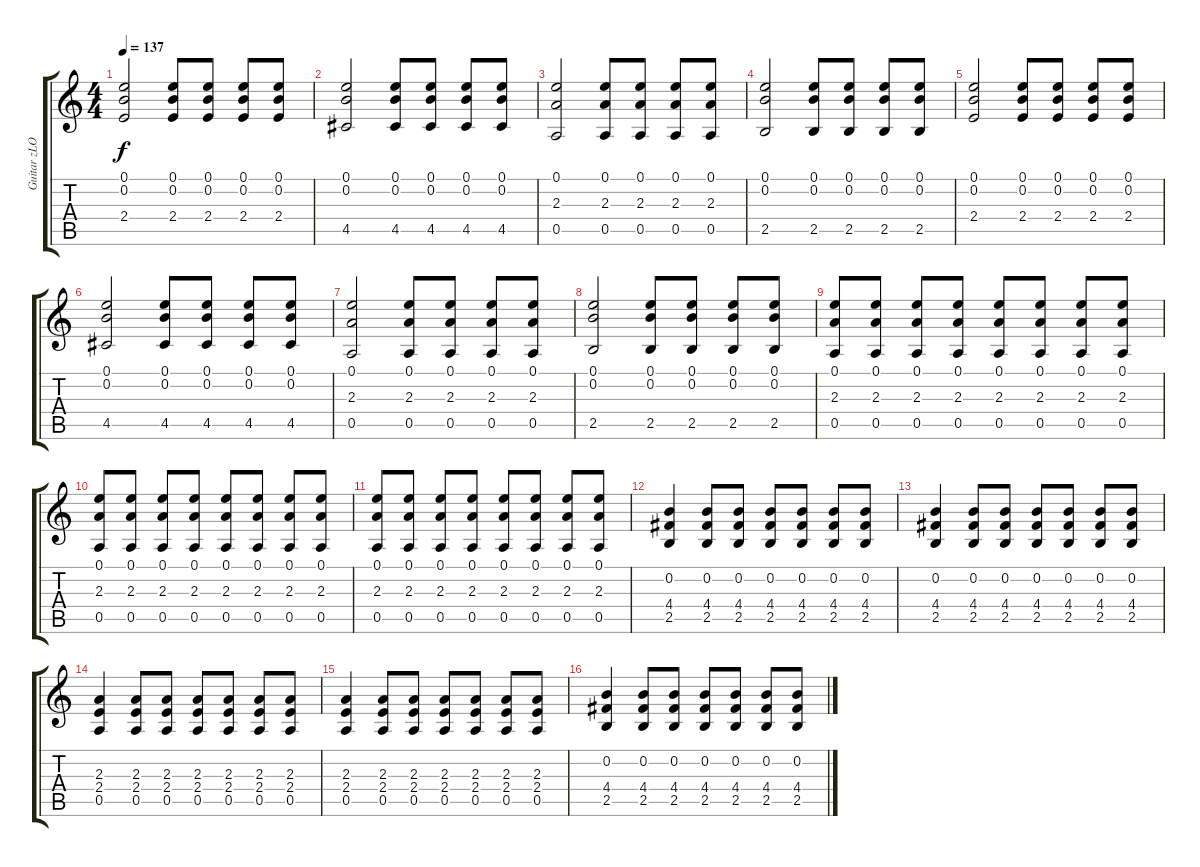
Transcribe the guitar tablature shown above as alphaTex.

\track ("Guitar zLOB" "Guitar zLO") {instrument acousticguitarsteel}
\staff {score tabs}
\tuning (E4 B3 G3 D3 A2 E2) {hide}
\ts (4 4)
\tempo 137
\clef g2
\ks c
(0.1 0.2 2.4).2{dy f} (0.1 0.2 2.4).8 (0.1 0.2 2.4).8 (0.1 0.2 2.4).8 (0.1 0.2 2.4).8 |
(0.1 0.2 4.5).2 (0.1 0.2 4.5).8 (0.1 0.2 4.5).8 (0.1 0.2 4.5).8 (0.1 0.2 4.5).8 |
(0.1 2.3 0.5).2 (0.1 2.3 0.5).8 (0.1 2.3 0.5).8 (0.1 2.3 0.5).8 (0.1 2.3 0.5).8 |
(0.1 0.2 2.5).2 (0.1 0.2 2.5).8 (0.1 0.2 2.5).8 (0.1 0.2 2.5).8 (0.1 0.2 2.5).8 |
(0.1 0.2 2.4).2 (0.1 0.2 2.4).8 (0.1 0.2 2.4).8 (0.1 0.2 2.4).8 (0.1 0.2 2.4).8 |
(0.1 0.2 4.5).2 (0.1 0.2 4.5).8 (0.1 0.2 4.5).8 (0.1 0.2 4.5).8 (0.1 0.2 4.5).8 |
(0.1 2.3 0.5).2 (0.1 2.3 0.5).8 (0.1 2.3 0.5).8 (0.1 2.3 0.5).8 (0.1 2.3 0.5).8 |
(0.1 0.2 2.5).2 (0.1 0.2 2.5).8 (0.1 0.2 2.5).8 (0.1 0.2 2.5).8 (0.1 0.2 2.5).8 |
(0.1 2.3 0.5).8 (0.1 2.3 0.5).8 (0.1 2.3 0.5).8 (0.1 2.3 0.5).8 (0.1 2.3 0.5).8 (0.1 2.3 0.5).8 (0.1 2.3 0.5).8 (0.1 2.3 0.5).8 |
(0.1 2.3 0.5).8 (0.1 2.3 0.5).8 (0.1 2.3 0.5).8 (0.1 2.3 0.5).8 (0.1 2.3 0.5).8 (0.1 2.3 0.5).8 (0.1 2.3 0.5).8 (0.1 2.3 0.5).8 |
(0.1 2.3 0.5).8 (0.1 2.3 0.5).8 (0.1 2.3 0.5).8 (0.1 2.3 0.5).8 (0.1 2.3 0.5).8 (0.1 2.3 0.5).8 (0.1 2.3 0.5).8 (0.1 2.3 0.5).8 |
(0.2 4.4 2.5).4 (0.2 4.4 2.5).8 (0.2 4.4 2.5).8 (0.2 4.4 2.5).8 (0.2 4.4 2.5).8 (0.2 4.4 2.5).8 (0.2 4.4 2.5).8 |
(0.2 4.4 2.5).4 (0.2 4.4 2.5).8 (0.2 4.4 2.5).8 (0.2 4.4 2.5).8 (0.2 4.4 2.5).8 (0.2 4.4 2.5).8 (0.2 4.4 2.5).8 |
(2.3 2.4 0.5).4 (2.3 2.4 0.5).8 (2.3 2.4 0.5).8 (2.3 2.4 0.5).8 (2.3 2.4 0.5).8 (2.3 2.4 0.5).8 (2.3 2.4 0.5).8 |
(2.3 2.4 0.5).4 (2.3 2.4 0.5).8 (2.3 2.4 0.5).8 (2.3 2.4 0.5).8 (2.3 2.4 0.5).8 (2.3 2.4 0.5).8 (2.3 2.4 0.5).8 |
(0.2 4.4 2.5).4 (0.2 4.4 2.5).8 (0.2 4.4 2.5).8 (0.2 4.4 2.5).8 (0.2 4.4 2.5).8 (0.2 4.4 2.5).8 (0.2 4.4 2.5).8
